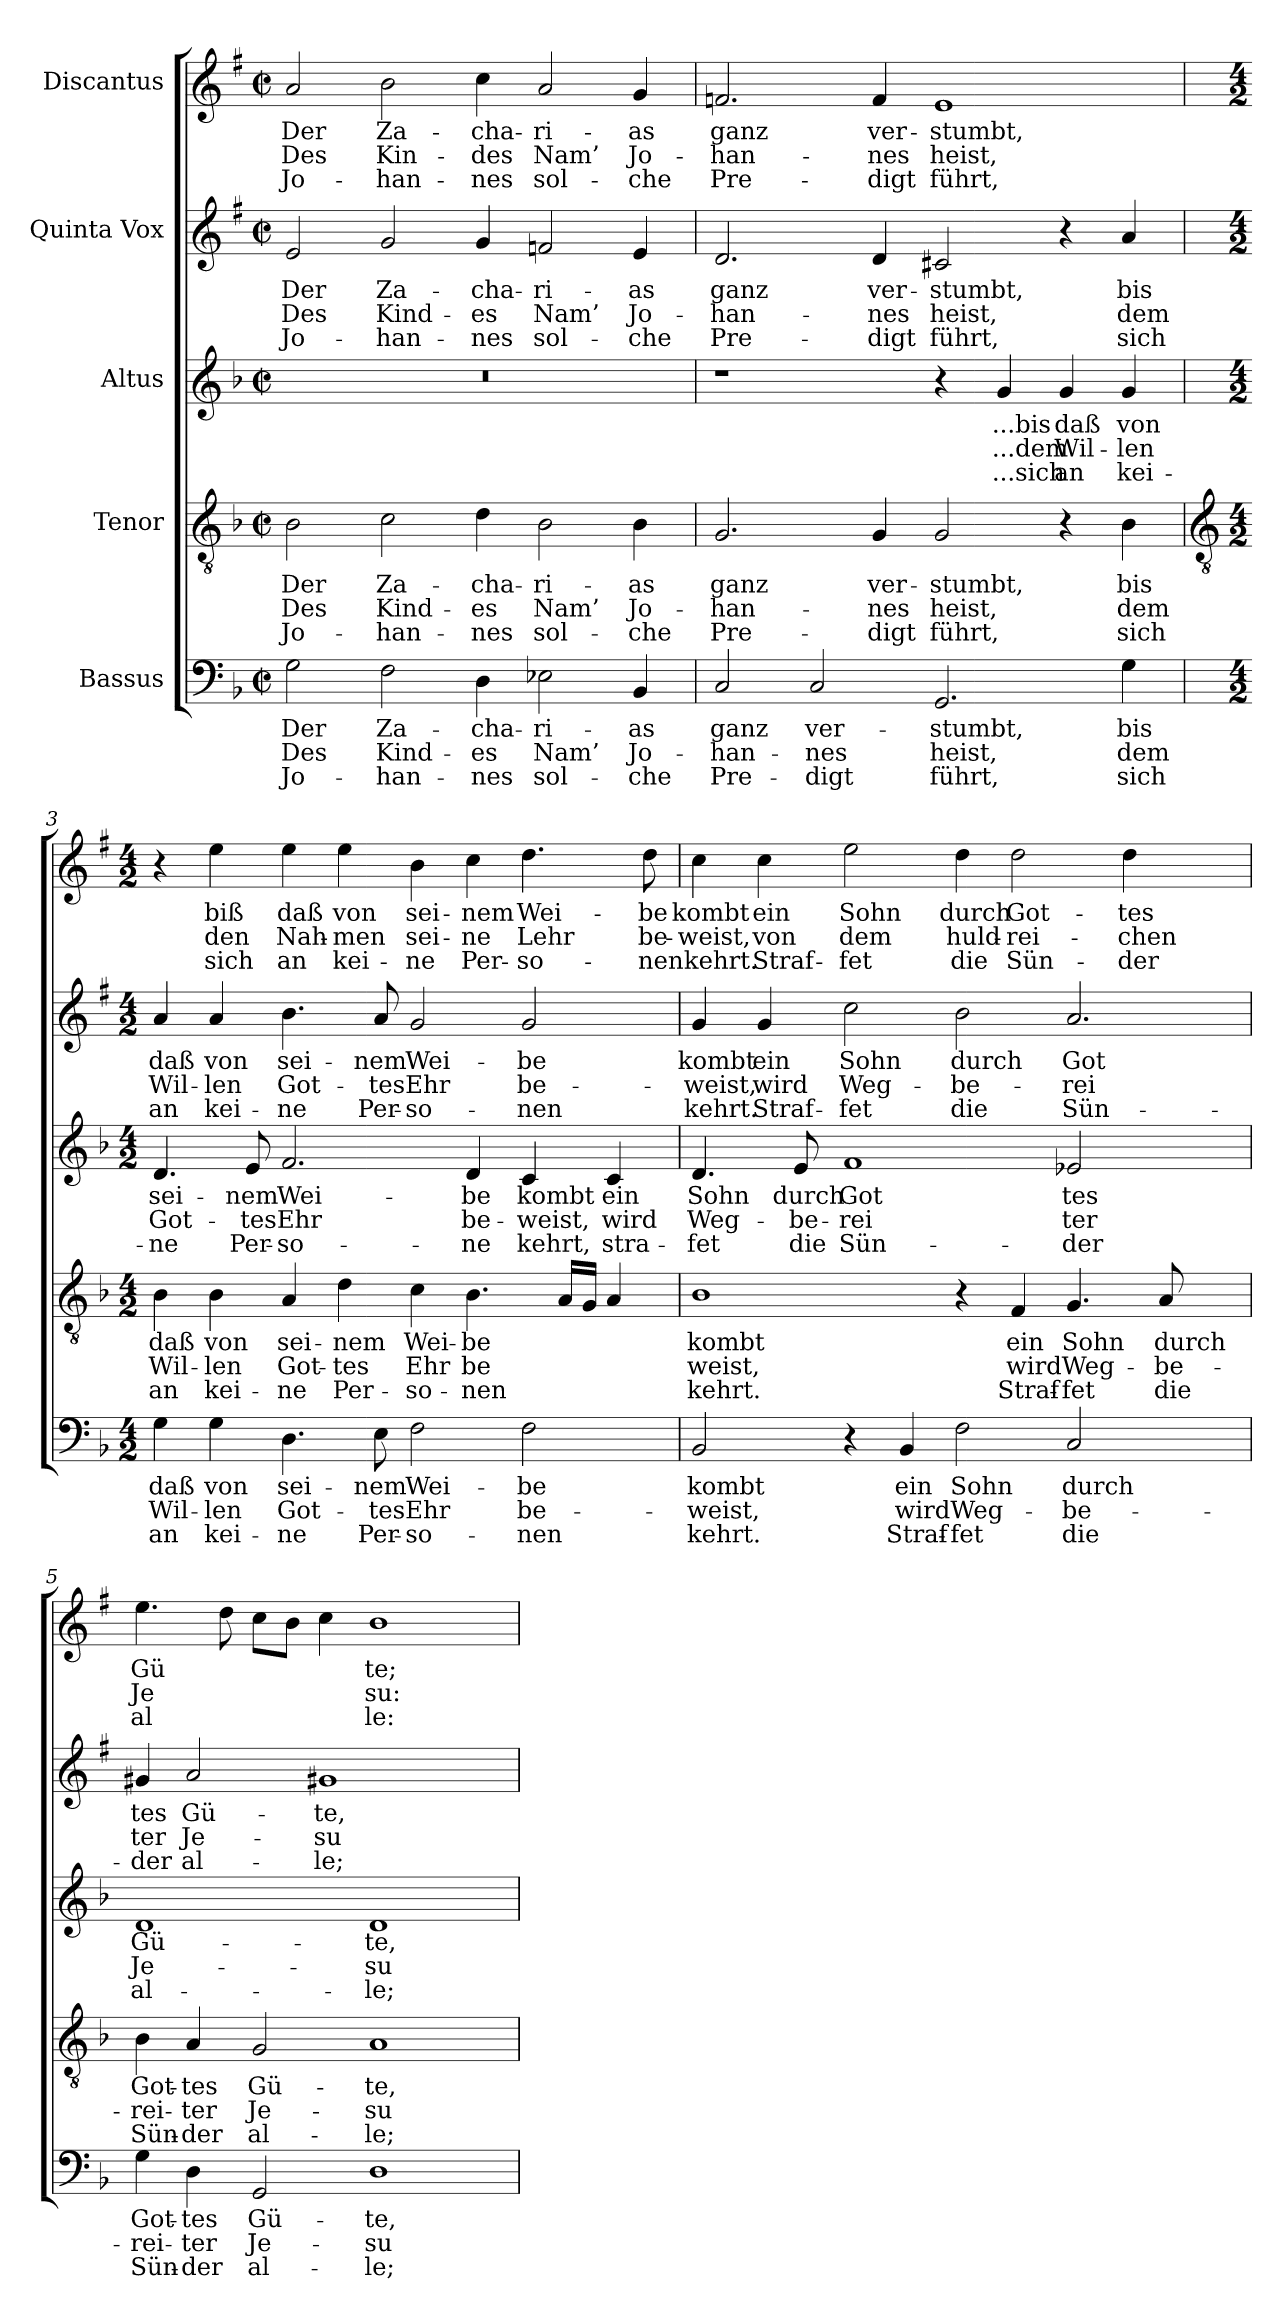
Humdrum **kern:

**kern	**text	**text	**text	**kern	**text	**text	**text	**kern	**text	**text	**text	**kern	**text	**text	**text	**kern	**text	**text	**text
*part5	*part5	*part5	*part5	*part4	*part4	*part4	*part4	*part3	*part3	*part3	*part3	*part2	*part2	*part2	*part2	*part1	*part1	*part1	*part1
*staff5	*staff5	*staff5	*staff5	*staff4	*staff4	*staff4	*staff4	*staff3	*staff3	*staff3	*staff3	*staff2	*staff2	*staff2	*staff2	*staff1	*staff1	*staff1	*staff1
*I"Bassus	*	*	*	*I"Tenor	*	*	*	*I"Altus	*	*	*	*I"Quinta Vox	*	*	*	*I"Discantus	*	*	*
*clefF4	*	*	*	*clefGv2	*	*	*	*clefG2	*	*	*	*clefG2	*	*	*	*clefG2	*	*	*
*	*	*	*	*	*	*	*	*	*	*	*	*ITrd1c2	*	*	*	*ITrd1c2	*	*	*
*k[b-]	*	*	*	*k[b-]	*	*	*	*k[b-]	*	*	*	*k[b-]	*	*	*	*k[b-]	*	*	*
*F:	*	*	*	*F:	*	*	*	*F:	*	*	*	*F:	*	*	*	*F:	*	*	*
*M4/2	*	*	*	*M4/2	*	*	*	*M4/2	*	*	*	*M4/2	*	*	*	*M4/2	*	*	*
*met(c|)	*	*	*	*met(c|)	*	*	*	*met(c|)	*	*	*	*met(c|)	*	*	*	*met(c|)	*	*	*
=1	=1	=1	=1	=1	=1	=1	=1	=1	=1	=1	=1	=1	=1	=1	=1	=1	=1	=1	=1
!	!LO:LY:b	!LO:LY:b	!LO:LY:b	!	!LO:LY:b	!LO:LY:b	!LO:LY:b	!	!	!	!	!	!LO:LY:b	!LO:LY:b	!LO:LY:b	!	!LO:LY:b	!LO:LY:b	!LO:LY:b
2G	Der	Des	Jo-	2B-	Der	Des	Jo-	0r	.	.	.	2d	Der	Des	Jo-	2g	Der	Des	Jo-
!	!LO:LY:b	!LO:LY:b	!LO:LY:b	!	!LO:LY:b	!LO:LY:b	!LO:LY:b	!	!	!	!	!	!LO:LY:b	!LO:LY:b	!LO:LY:b	!	!LO:LY:b	!LO:LY:b	!LO:LY:b
2F	-Za-	-Kind-	-han-	2c	-Za-	-Kind-	-han-	.	.	.	.	2f	-Za-	-Kind-	-han-	2a	-Za-	-Kin-	-han-
!	!LO:LY:b	!LO:LY:b	!LO:LY:b	!	!LO:LY:b	!LO:LY:b	!LO:LY:b	!	!	!	!	!	!LO:LY:b	!LO:LY:b	!LO:LY:b	!	!LO:LY:b	!LO:LY:b	!LO:LY:b
4D	-cha-	-es	nes	4d	-cha-	-es	nes	.	.	.	.	4f	-cha-	-es	nes	4b-	-cha-	-des	nes
!	!LO:LY:b	!LO:LY:b	!LO:LY:b	!	!LO:LY:b	!LO:LY:b	!LO:LY:b	!	!	!	!	!	!LO:LY:b	!LO:LY:b	!LO:LY:b	!	!LO:LY:b	!LO:LY:b	!LO:LY:b
2E-X	ri-	-Nam’	sol-	2B-	ri-	-Nam’	sol-	.	.	.	.	2e-X	ri-	-Nam’	sol-	2g	ri-	-Nam’	sol-
!	!LO:LY:b	!LO:LY:b	!LO:LY:b	!	!LO:LY:b	!LO:LY:b	!LO:LY:b	!	!	!	!	!	!LO:LY:b	!LO:LY:b	!LO:LY:b	!	!LO:LY:b	!LO:LY:b	!LO:LY:b
4BB-	-as	Jo-	-che	4B-	-as	Jo-	-che	.	.	.	.	4d	-as	Jo-	-che	4f	-as	Jo-	-che
=2	=2	=2	=2	=2	=2	=2	=2	=2	=2	=2	=2	=2	=2	=2	=2	=2	=2	=2	=2
!	!LO:LY:b	!LO:LY:b	!LO:LY:b	!	!LO:LY:b	!LO:LY:b	!LO:LY:b	!	!	!	!	!	!LO:LY:b	!LO:LY:b	!LO:LY:b	!	!LO:LY:b	!LO:LY:b	!LO:LY:b
2C	ganz	han-	-Pre-	2.G	ganz	han-	-Pre-	1r	.	.	.	2.c	ganz	han-	-Pre-	2.e-X	ganz	han-	-Pre-
!	!LO:LY:b	!LO:LY:b	!LO:LY:b	!	!	!	!	!	!	!	!	!	!	!	!	!	!	!	!
2C	-ver-	-nes	digt	.	.	.	.	.	.	.	.	.	.	.	.	.	.	.	.
!	!	!	!	!	!LO:LY:b	!LO:LY:b	!LO:LY:b	!	!	!	!	!	!LO:LY:b	!LO:LY:b	!LO:LY:b	!	!LO:LY:b	!LO:LY:b	!LO:LY:b
.	.	.	.	4G	-ver-	-nes	digt	.	.	.	.	4c	-ver-	-nes	digt	4e-	-ver-	-nes	digt
!	!LO:LY:b	!LO:LY:b	!LO:LY:b	!	!LO:LY:b	!LO:LY:b	!LO:LY:b	!	!	!	!	!	!LO:LY:b	!LO:LY:b	!LO:LY:b	!	!LO:LY:b	!LO:LY:b	!LO:LY:b
2.GG	stumbt,	heist,	führt,	2G	stumbt,	heist,	führt,	4r	.	.	.	2Bn	stumbt,	heist,	führt,	1d	stumbt,	heist,	führt,
!	!	!	!	!	!	!	!	!	!LO:LY:b	!LO:LY:b	!LO:LY:b	!	!	!	!	!	!	!	!
.	.	.	.	.	.	.	.	4g	...bis	...dem	...sich	.	.	.	.	.	.	.	.
!	!	!	!	!	!	!	!	!	!LO:LY:b	!LO:LY:b	!LO:LY:b	!	!	!	!	!	!	!	!
.	.	.	.	4r	.	.	.	4g	daß	Wil-	-an	4r	.	.	.	.	.	.	.
!	!LO:LY:b	!LO:LY:b	!LO:LY:b	!	!LO:LY:b	!LO:LY:b	!LO:LY:b	!	!LO:LY:b	!LO:LY:b	!LO:LY:b	!	!LO:LY:b	!LO:LY:b	!LO:LY:b	!	!	!	!
4G	bis	dem	sich	4B-	bis	dem	sich	4g	von	len	kei-	4g	bis	dem	sich	.	.	.	.
!!LO:LB:g=z
=3	=3	=3	=3	=3	=3	=3	=3	=3	=3	=3	=3	=3	=3	=3	=3	=3	=3	=3	=3
*	*	*	*	*clefGv2	*	*	*	*	*	*	*	*	*	*	*	*	*	*	*
*M4/2	*	*	*	*M4/2	*	*	*	*M4/2	*	*	*	*M4/2	*	*	*	*M4/2	*	*	*
!	!LO:LY:b	!LO:LY:b	!LO:LY:b	!	!LO:LY:b	!LO:LY:b	!LO:LY:b	!	!LO:LY:b	!LO:LY:b	!LO:LY:b	!	!LO:LY:b	!LO:LY:b	!LO:LY:b	!	!	!	!
4G	daß	Wil-	-an	4B-	daß	Wil-	-an	4.d	-sei-	-Got-	-ne	4g	daß	Wil-	-an	4r	.	.	.
!	!LO:LY:b	!LO:LY:b	!LO:LY:b	!	!LO:LY:b	!LO:LY:b	!LO:LY:b	!	!	!	!	!	!LO:LY:b	!LO:LY:b	!LO:LY:b	!	!LO:LY:b	!LO:LY:b	!LO:LY:b
4G	von	len	kei-	4B-	von	len	kei-	.	.	.	.	4g	von	len	kei-	4dd	biß	den	sich
!	!	!	!	!	!	!	!	!	!LO:LY:b	!LO:LY:b	!LO:LY:b	!	!	!	!	!	!	!	!
.	.	.	.	.	.	.	.	8e	nem	tes	Per-	.	.	.	.	.	.	.	.
!	!LO:LY:b	!LO:LY:b	!LO:LY:b	!	!LO:LY:b	!LO:LY:b	!LO:LY:b	!	!LO:LY:b	!LO:LY:b	!LO:LY:b	!	!LO:LY:b	!LO:LY:b	!LO:LY:b	!	!LO:LY:b	!LO:LY:b	!LO:LY:b
4.D	-sei-	-Got-	-ne	4A	-sei-	-Got-	-ne	2.f	-Wei-	-Ehr	so-	4.a	-sei-	-Got-	-ne	4dd	daß	Nah-	-an
!	!	!	!	!	!LO:LY:b	!LO:LY:b	!LO:LY:b	!	!	!	!	!	!	!	!	!	!LO:LY:b	!LO:LY:b	!LO:LY:b
.	.	.	.	4d	nem	tes	Per-	.	.	.	.	.	.	.	.	4dd	von	men	kei-
!	!LO:LY:b	!LO:LY:b	!LO:LY:b	!	!	!	!	!	!	!	!	!	!LO:LY:b	!LO:LY:b	!LO:LY:b	!	!	!	!
8E	nem	tes	Per-	.	.	.	.	.	.	.	.	8g	nem	tes	Per-	.	.	.	.
!	!LO:LY:b	!LO:LY:b	!LO:LY:b	!	!LO:LY:b	!LO:LY:b	!LO:LY:b	!	!	!	!	!	!LO:LY:b	!LO:LY:b	!LO:LY:b	!	!LO:LY:b	!LO:LY:b	!LO:LY:b
2F	-Wei-	-Ehr	so-	4c	-Wei-	-Ehr	so-	.	.	.	.	2f	-Wei-	-Ehr	so-	4a	-sei-	-sei-	-ne
!	!	!	!	!	!LO:LY:b	!LO:LY:b	!LO:LY:b	!	!LO:LY:b	!LO:LY:b	!LO:LY:b	!	!	!	!	!	!LO:LY:b	!LO:LY:b	!LO:LY:b
.	.	.	.	4.B-	-be	be	nen	4d	-be	be-	-ne	.	.	.	.	4b-	nem	ne	Per-
!	!LO:LY:b	!LO:LY:b	!LO:LY:b	!	!	!	!	!	!LO:LY:b	!LO:LY:b	!LO:LY:b	!	!LO:LY:b	!LO:LY:b	!LO:LY:b	!	!LO:LY:b	!LO:LY:b	!LO:LY:b
2F	-be	be-	-nen	.	.	.	.	4c	kombt	weist,	kehrt,	2f	-be	be-	-nen	4.cc	-Wei-	-Lehr	so-
.	.	.	.	16ALL	.	.	.	.	.	.	.	.	.	.	.	.	.	.	.
.	.	.	.	16GJJ	.	.	.	.	.	.	.	.	.	.	.	.	.	.	.
!	!	!	!	!	!	!	!	!	!LO:LY:b	!LO:LY:b	!LO:LY:b	!	!	!	!	!	!	!	!
.	.	.	.	4A	.	.	.	4c	ein	wird	stra-	.	.	.	.	.	.	.	.
!	!	!	!	!	!	!	!	!	!	!	!	!	!	!	!	!	!LO:LY:b	!LO:LY:b	!LO:LY:b
.	.	.	.	.	.	.	.	.	.	.	.	.	.	.	.	8cc	-be	be-	-nen
=4	=4	=4	=4	=4	=4	=4	=4	=4	=4	=4	=4	=4	=4	=4	=4	=4	=4	=4	=4
!	!LO:LY:b	!LO:LY:b	!LO:LY:b	!	!LO:LY:b	!LO:LY:b	!LO:LY:b	!	!LO:LY:b	!LO:LY:b	!LO:LY:b	!	!LO:LY:b	!LO:LY:b	!LO:LY:b	!	!LO:LY:b	!LO:LY:b	!LO:LY:b
2BB-	kombt	weist,	kehrt.	1B-	kombt	weist,	kehrt.	4.d	-Sohn	Weg-	-fet	4f	kombt	weist,	kehrt.	4b-	kombt	weist,	kehrt.
!	!	!	!	!	!	!	!	!	!	!	!	!	!LO:LY:b	!LO:LY:b	!LO:LY:b	!	!LO:LY:b	!LO:LY:b	!LO:LY:b
.	.	.	.	.	.	.	.	.	.	.	.	4f	ein	wird	Straf-	4b-	ein	von	Straf-
!	!	!	!	!	!	!	!	!	!LO:LY:b	!LO:LY:b	!LO:LY:b	!	!	!	!	!	!	!	!
.	.	.	.	.	.	.	.	8e	durch	be-	-die	.	.	.	.	.	.	.	.
!	!	!	!	!	!	!	!	!	!LO:LY:b	!LO:LY:b	!LO:LY:b	!	!LO:LY:b	!LO:LY:b	!LO:LY:b	!	!LO:LY:b	!LO:LY:b	!LO:LY:b
4r	.	.	.	.	.	.	.	1f	Got	rei	Sün-	2b-	-Sohn	Weg-	-fet	2dd	-Sohn	dem	fet
!	!LO:LY:b	!LO:LY:b	!LO:LY:b	!	!	!	!	!	!	!	!	!	!	!	!	!	!	!	!
4BB-	ein	wird	Straf-	.	.	.	.	.	.	.	.	.	.	.	.	.	.	.	.
!	!LO:LY:b	!LO:LY:b	!LO:LY:b	!	!	!	!	!	!	!	!	!	!LO:LY:b	!LO:LY:b	!LO:LY:b	!	!LO:LY:b	!LO:LY:b	!LO:LY:b
2F	-Sohn	Weg-	-fet	4r	.	.	.	.	.	.	.	2a	durch	be-	-die	4cc	durch	huld-	-die
!	!	!	!	!	!LO:LY:b	!LO:LY:b	!LO:LY:b	!	!	!	!	!	!	!	!	!	!LO:LY:b	!LO:LY:b	!LO:LY:b
.	.	.	.	4F	ein	wird	Straf-	.	.	.	.	.	.	.	.	2cc	Got-	-rei-	-Sün-
!	!LO:LY:b	!LO:LY:b	!LO:LY:b	!	!LO:LY:b	!LO:LY:b	!LO:LY:b	!	!LO:LY:b	!LO:LY:b	!LO:LY:b	!	!LO:LY:b	!LO:LY:b	!LO:LY:b	!	!	!	!
2C	durch	be-	-die	4.G	-Sohn	Weg-	-fet	2e-X	-tes	ter	der	2.g	Got	rei	Sün-	.	.	.	.
!	!	!	!	!	!	!	!	!	!	!	!	!	!	!	!	!	!LO:LY:b	!LO:LY:b	!LO:LY:b
.	.	.	.	.	.	.	.	.	.	.	.	.	.	.	.	4cc	-tes	chen	der
!	!	!	!	!	!LO:LY:b	!LO:LY:b	!LO:LY:b	!	!	!	!	!	!	!	!	!	!	!	!
.	.	.	.	8A	durch	be-	-die	.	.	.	.	.	.	.	.	.	.	.	.
4ryy	.	.	.	4ryy	.	.	.	4ryy	.	.	.	.	.	.	.	4ryy	.	.	.
=5	=5	=5	=5	=5	=5	=5	=5	=5	=5	=5	=5	=5	=5	=5	=5	=5	=5	=5	=5
!	!LO:LY:b	!LO:LY:b	!LO:LY:b	!	!LO:LY:b	!LO:LY:b	!LO:LY:b	!	!LO:LY:b	!LO:LY:b	!LO:LY:b	!	!LO:LY:b	!LO:LY:b	!LO:LY:b	!	!LO:LY:b	!LO:LY:b	!LO:LY:b
4G	Got-	-rei-	-Sün-	4B-	Got-	-rei-	-Sün-	1d	Gü-	-Je-	-al-	4f#X	-tes	ter	der	4.dd	Gü	Je	al
!	!LO:LY:b	!LO:LY:b	!LO:LY:b	!	!LO:LY:b	!LO:LY:b	!LO:LY:b	!	!	!	!	!	!LO:LY:b	!LO:LY:b	!LO:LY:b	!	!	!	!
4D	-tes	ter	der	4A	-tes	ter	der	.	.	.	.	2g	Gü-	-Je-	-al-	.	.	.	.
.	.	.	.	.	.	.	.	.	.	.	.	.	.	.	.	8cc	.	.	.
!	!LO:LY:b	!LO:LY:b	!LO:LY:b	!	!LO:LY:b	!LO:LY:b	!LO:LY:b	!	!	!	!	!	!	!	!	!	!	!	!
2GG	Gü-	-Je-	-al-	2G	Gü-	-Je-	-al-	.	.	.	.	.	.	.	.	8b-L	.	.	.
.	.	.	.	.	.	.	.	.	.	.	.	.	.	.	.	8aJ	.	.	.
!	!	!	!	!	!	!	!	!	!	!	!	!	!LO:LY:b	!LO:LY:b	!LO:LY:b	!	!	!	!
.	.	.	.	.	.	.	.	.	.	.	.	1f#X	-te,	su	le;	4b-	.	.	.
!	!LO:LY:b	!LO:LY:b	!LO:LY:b	!	!LO:LY:b	!LO:LY:b	!LO:LY:b	!	!LO:LY:b	!LO:LY:b	!LO:LY:b	!	!	!	!	!	!LO:LY:b	!LO:LY:b	!LO:LY:b
1D	-te,	su	le;	1A	-te,	su	le;	1d	-te,	su	le;	.	.	.	.	1a	te;	su:	le:
.	.	.	.	.	.	.	.	.	.	.	.	4ryy	.	.	.	.	.	.	.
=	=	=	=	=	=	=	=	=	=	=	=	=	=	=	=	=	=	=	=
*-	*-	*-	*-	*-	*-	*-	*-	*-	*-	*-	*-	*-	*-	*-	*-	*-	*-	*-	*-
